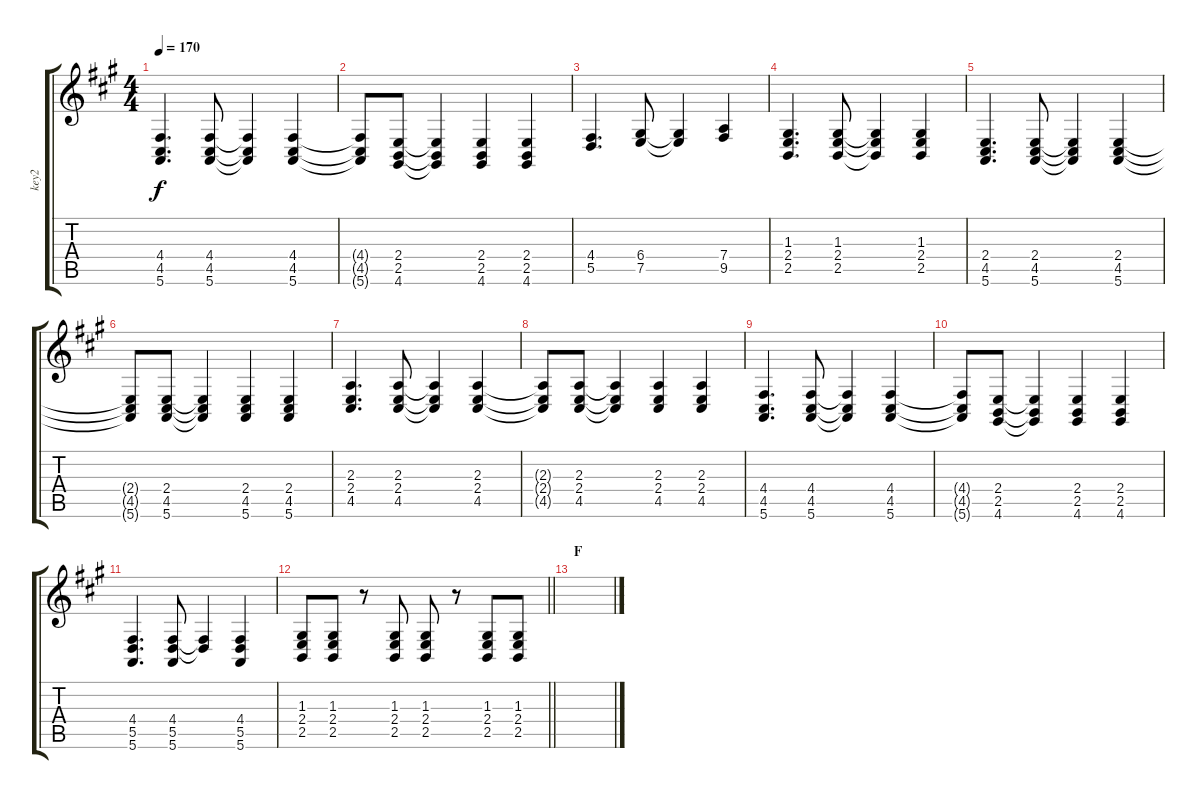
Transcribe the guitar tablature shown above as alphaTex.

\track ("key2" "key2") {instrument pad3polysynth}
\staff {score tabs}
\tuning (E4 B3 G3 D3 A2 E2) {hide}
\ts (4 4)
\tempo 170
\clef g2
\ks a
(4.4 4.5 5.6).4{d dy f} (4.4 4.5 5.6).8 (4.4{t} 4.5{t} 5.6{t}).4 (4.4 4.5 5.6).4 |
(4.4{t} 4.5{t} 5.6{t}).8 (2.4 2.5 4.6).8 (2.4{t} 2.5{t} 4.6{t}).4 (2.4 2.5 4.6).4 (2.4 2.5 4.6).4 |
(4.4 5.5).4{d} (6.4 7.5).8 (6.4{t} 7.5{t}).4 (7.4 9.5).4 |
(1.3 2.4 2.5).4{d} (1.3 2.4 2.5).8 (1.3{t} 2.4{t} 2.5{t}).4 (1.3 2.4 2.5).4 |
(2.4 4.5 5.6).4{d} (2.4 4.5 5.6).8 (2.4{t} 4.5{t} 5.6{t}).4 (2.4 4.5 5.6).4 |
(2.4{t} 4.5{t} 5.6{t}).8 (2.4 4.5 5.6).8 (2.4{t} 4.5{t} 5.6{t}).4 (2.4 4.5 5.6).4 (2.4 4.5 5.6).4 |
(2.3 2.4 4.5).4{d} (2.3 2.4 4.5).8 (2.3{t} 2.4{t} 4.5{t}).4 (2.3 2.4 4.5).4 |
(2.3{t} 2.4{t} 4.5{t}).8 (2.3 2.4 4.5).8 (2.3{t} 2.4{t} 4.5{t}).4 (2.3 2.4 4.5).4 (2.3 2.4 4.5).4 |
(4.4 4.5 5.6).4{d} (4.4 4.5 5.6).8 (4.4{t} 4.5{t} 5.6{t}).4 (4.4 4.5 5.6).4 |
(4.4{t} 4.5{t} 5.6{t}).8 (2.4 2.5 4.6).8 (2.4{t} 2.5{t} 4.6{t}).4 (2.4 2.5 4.6).4 (2.4 2.5 4.6).4 |
(4.4 5.5 5.6).4{d} (4.4 5.5 5.6).8 (4.4{t} 5.5{t}).4 (4.4 5.5 5.6).4 |
\barLineRight lightlight
(1.3 2.4 2.5).8 (1.3 2.4 2.5).8 r.8 (1.3 2.4 2.5).8 (1.3 2.4 2.5).8 r.8 (1.3 2.4 2.5).8 (1.3 2.4 2.5).8 |
\section ("" "F")
